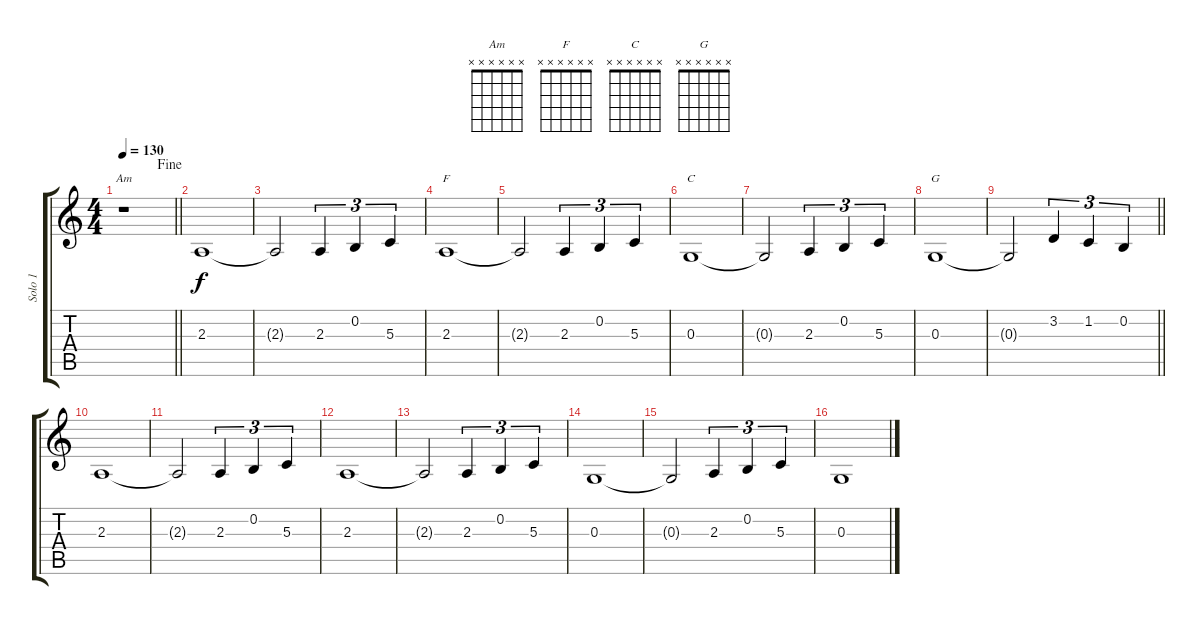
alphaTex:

\track ("Solo 1" "Solo 1") {instrument drawbarorgan}
\staff {score tabs}
\tuning (E4 B3 G3 D3 A2 E2) {hide}
\chord ("Am" x x x x x x)
\chord ("F" x x x x x x)
\chord ("C" x x x x x x)
\chord ("G" x x x x x x)
\ts (4 4)
\jump fine
\tempo 130
\clef g2
\barLineRight lightlight
\ks c
r.1{ch "Am" dy f} |
2.3.1 |
2.3{t}.2 2.3.4{tu (3 2)} 0.2.4{tu (3 2)} 5.3.4{tu (3 2)} |
2.3.1{ch "F"} |
2.3{t}.2 2.3.4{tu (3 2)} 0.2.4{tu (3 2)} 5.3.4{tu (3 2)} |
0.3.1{ch "C"} |
0.3{t}.2 2.3.4{tu (3 2)} 0.2.4{tu (3 2)} 5.3.4{tu (3 2)} |
0.3.1{ch "G"} |
\barLineRight lightlight
0.3{t}.2 3.2.4{tu (3 2)} 1.2.4{tu (3 2)} 0.2.4{tu (3 2)} |
2.3.1 |
2.3{t}.2 2.3.4{tu (3 2)} 0.2.4{tu (3 2)} 5.3.4{tu (3 2)} |
2.3.1 |
2.3{t}.2 2.3.4{tu (3 2)} 0.2.4{tu (3 2)} 5.3.4{tu (3 2)} |
0.3.1 |
0.3{t}.2 2.3.4{tu (3 2)} 0.2.4{tu (3 2)} 5.3.4{tu (3 2)} |
0.3.1
